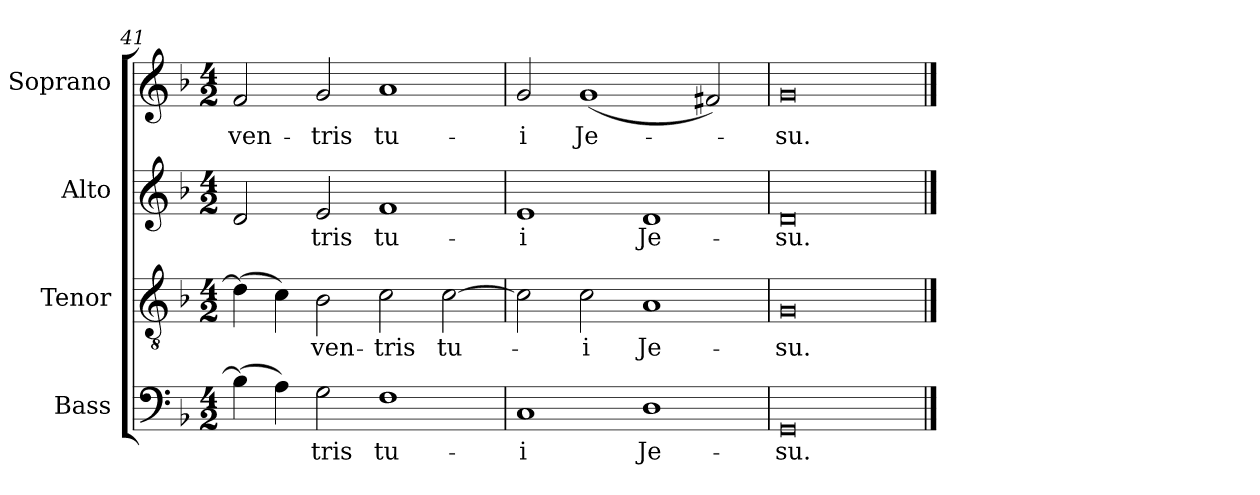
**kern	**text	**kern	**text	**kern	**text	**kern	**text
*part4	*part4	*part3	*part3	*part2	*part2	*part1	*part1
*staff4	*staff4	*staff3	*staff3	*staff2	*staff2	*staff1	*staff1
*I"Bass	*	*I"Tenor	*	*I"Alto	*	*I"Soprano	*
*I'B.	*	*I'T.	*	*I'A.	*	*I'S.	*
*clefF4	*	*clefGv2	*	*clefG2	*	*clefG2	*
*	*	*ITrd7c12	*	*	*	*	*
*k[b-]	*	*k[b-]	*	*k[b-]	*	*k[b-]	*
*F:	*	*F:	*	*F:	*	*F:	*
*M4/2	*	*M4/2	*	*M4/2	*	*M4/2	*
=41	=41	=41	=41	=41	=41	=41	=41
!	!	!	!	!	!	!	!LO:LY:b:color=#000000
(4B-i\]	.	(4Di\]	.	2di/	.	2fi/	ven-
4Ai\)	.	4Ci\)	.	.	.	.	.
!	!LO:LY:b:color=#000000	!	!	!	!	!	!
!	!	!	!LO:LY:b:color=#000000	!	!	!	!
!	!	!	!	!	!LO:LY:b:color=#000000	!	!
!	!	!	!	!	!	!	!LO:LY:b:color=#000000
2Gi\	-tris	2BB-i\	ven-	2ei/	-tris	2gi/	-tris
!	!LO:LY:b:color=#000000	!	!	!	!	!	!
!	!	!	!LO:LY:b:color=#000000	!	!	!	!
!	!	!	!	!	!LO:LY:b:color=#000000	!	!
!	!	!	!	!	!	!	!LO:LY:b:color=#000000
1Fi	tu-	2Ci\	-tris	1fi	tu-	1ai	tu-
!	!	!	!LO:LY:b:color=#000000	!	!	!	!
.	.	[2Ci\	tu-	.	.	.	.
=42	=42	=42	=42	=42	=42	=42	=42
!	!LO:LY:b:color=#000000	!	!	!	!	!	!
!	!	!	!	!	!LO:LY:b:color=#000000	!	!
!	!	!	!	!	!	!	!LO:LY:b:color=#000000
1Ci	-i	2Ci\]	.	1ei	-i	2gi/	-i
!	!	!	!LO:LY:b:color=#000000	!	!	!	!
!	!	!	!	!	!	!	!LO:LY:b:color=#000000
.	.	2Ci\	-i	.	.	(1gi	Je-
!	!LO:LY:b:color=#000000	!	!	!	!	!	!
!	!	!	!LO:LY:b:color=#000000	!	!	!	!
!	!	!	!	!	!LO:LY:b:color=#000000	!	!
1Di	Je-	1AAi	Je-	1di	Je-	.	.
.	.	.	.	.	.	2f#Xi/)	.
=43	=43	=43	=43	=43	=43	=43	=43
!	!LO:LY:b:color=#000000	!	!	!	!	!	!
!	!	!	!LO:LY:b:color=#000000	!	!	!	!
!	!	!	!	!	!LO:LY:b:color=#000000	!	!
!	!	!	!	!	!	!	!LO:LY:b:color=#000000
0GGi	-su.	0GGi	-su.	0di	-su.	0gi	-su.
==	==	==	==	==	==	==	==
*-	*-	*-	*-	*-	*-	*-	*-
